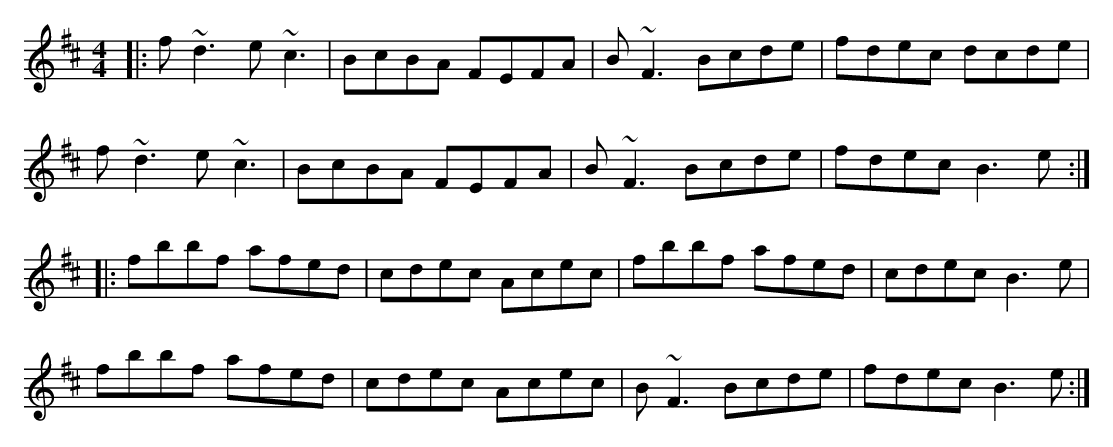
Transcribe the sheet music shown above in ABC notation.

X:1
M:4/4
K:Bmin
|:f~d3 e~c3|BcBA FEFA|B~F3 Bcde|fdec dcde|
f~d3 e~c3|BcBA FEFA|B~F3 Bcde|fdec B3e:|
|:fbbf afed|cdec Acec|fbbf afed|cdec B3e|
fbbf afed|cdec Acec|B~F3 Bcde|fdec B3e:|
